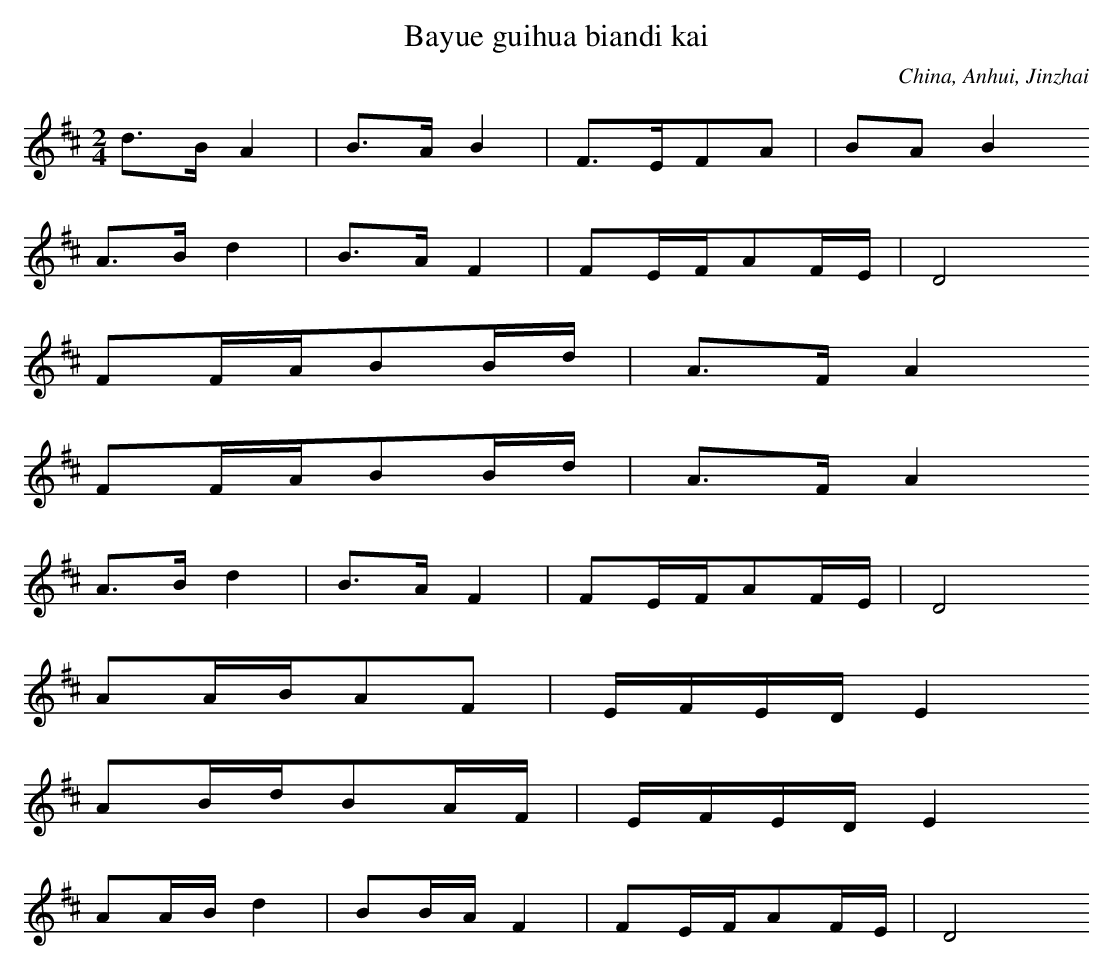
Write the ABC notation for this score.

X:1
T: Bayue guihua biandi kai
O: China, Anhui, Jinzhai
M: 2/4
L: 1/16
K: D
d3BA4 | B3AB4 | F3EF2A2 | B2A2B4
A3Bd4 | B3AF4 | F2EFA2FE | D8
F2FAB2Bd | A3FA4
F2FAB2Bd | A3FA4
A3Bd4 | B3AF4 | F2EFA2FE | D8
A2ABA2F2 | EFEDE4
A2BdB2AF | EFEDE4
A2ABd4 | B2BAF4 | F2EFA2FE | D8
